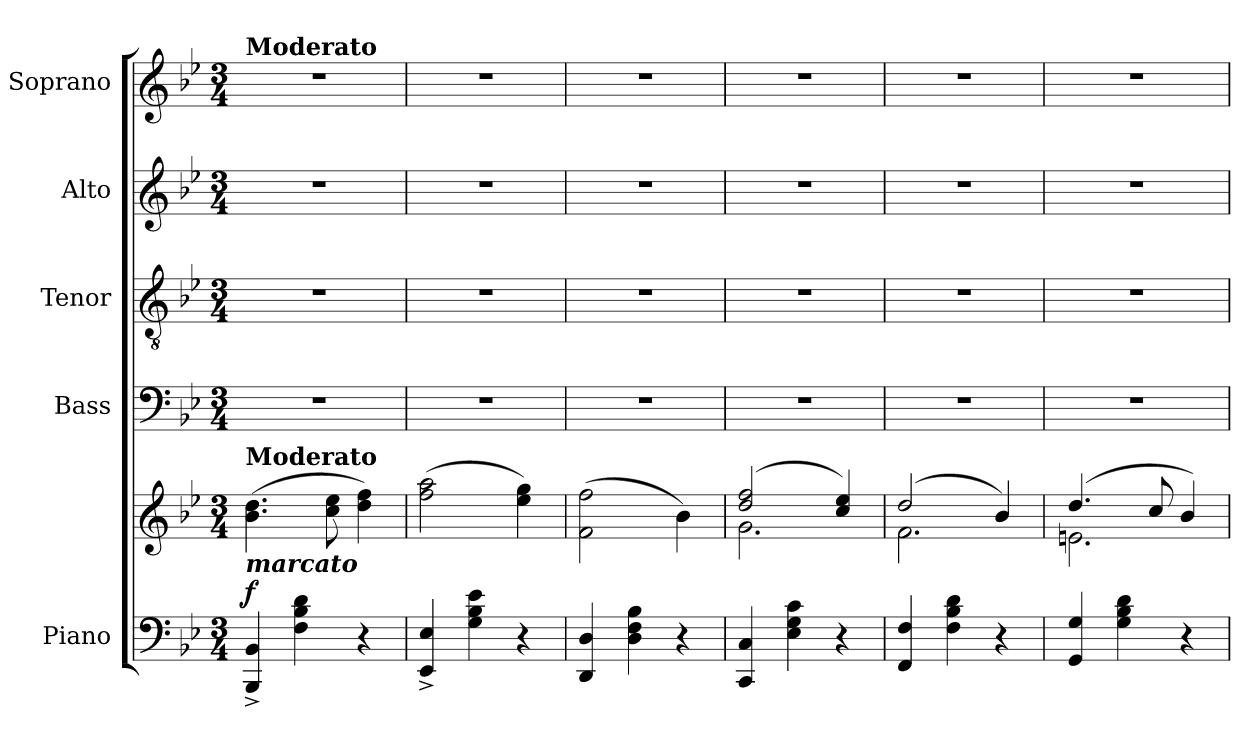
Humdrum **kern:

**kern	**kern	**dynam	**kern	**kern	**kern	**kern
*part5	*part5	*part5	*part4	*part3	*part2	*part1
*staff6	*staff5	*staff5/6	*staff4	*staff3	*staff2	*staff1
*I"Piano	*	*	*I"Bass	*I"Tenor	*I"Alto	*I"Soprano
*I'Pno.	*	*	*I'B.	*I'T.	*I'A.	*I'S.
!!LO:PB:g=z
*clefF4	*clefG2	*	*clefF4	*clefGv2	*clefG2	*clefG2
*	*	*	*	*ITrd7c12	*	*
*k[b-e-]	*k[b-e-]	*	*k[b-e-]	*k[b-e-]	*k[b-e-]	*k[b-e-]
*B-:	*B-:	*	*B-:	*B-:	*B-:	*B-:
*M3/4	*M3/4	*	*M3/4	*M3/4	*M3/4	*M3/4
*MM100	*MM100	*	*MM100	*MM100	*MM100	*MM100
=1	=1	=1	=1	=1	=1	=1
!	!	!	!	!	!	!LO:TX:a:B:t=Moderato
!	!LO:TX:b:Bi:t=marcato	!	!	!	!	!
!	!LO:TX:a:B:t=Moderato	!	!	!	!	!
!	!	!	!LO:N:vis=1	!LO:N:vis=1	!LO:N:vis=1	!LO:N:vis=1
4BBB-i/^ 4BB-i^	(4.b-i\ 4.ddi	f	2.r	2.r	2.r	2.r
4Fi\ 4B-i 4di	.	.	.	.	.	.
.	8cci\ 8ee-i	.	.	.	.	.
4r	4ddi\ 4ffi)	.	.	.	.	.
=2	=2	=2	=2	=2	=2	=2
!	!	!	!LO:N:vis=1	!LO:N:vis=1	!LO:N:vis=1	!LO:N:vis=1
4EE-i/^ 4E-i^	(2ffi\ 2aai	.	2.r	2.r	2.r	2.r
4Gi\ 4B-i 4e-i	.	.	.	.	.	.
4r	4ee-i\ 4ggi)	.	.	.	.	.
=3	=3	=3	=3	=3	=3	=3
!	!	!	!LO:N:vis=1	!LO:N:vis=1	!LO:N:vis=1	!LO:N:vis=1
4DDi/ 4Di	(2fi\ 2ffi	.	2.r	2.r	2.r	2.r
4Di\ 4Fi 4B-i	.	.	.	.	.	.
4r	4b-i\)	.	.	.	.	.
=4	=4	=4	=4	=4	=4	=4
*	*^	*	*	*	*	*
!	!	!	!	!LO:N:vis=1	!LO:N:vis=1	!LO:N:vis=1	!LO:N:vis=1
4CCi/ 4Ci	(2ddi/ 2ffi	2.gi\	.	2.r	2.r	2.r	2.r
4E-i\ 4Gi 4ci	.	.	.	.	.	.	.
4r	4cci/ 4ee-i)	.	.	.	.	.	.
=5	=5	=5	=5	=5	=5	=5	=5
!	!	!	!	!LO:N:vis=1	!LO:N:vis=1	!LO:N:vis=1	!LO:N:vis=1
4FFi/ 4Fi	(2ddi/	2.fi\	.	2.r	2.r	2.r	2.r
4Fi\ 4B-i 4di	.	.	.	.	.	.	.
4r	4b-i/)	.	.	.	.	.	.
=6	=6	=6	=6	=6	=6	=6	=6
!	!	!	!	!LO:N:vis=1	!LO:N:vis=1	!LO:N:vis=1	!LO:N:vis=1
4GGi/ 4Gi	(4.ddi/	2.eni\	.	2.r	2.r	2.r	2.r
4Gi\ 4B-i 4di	.	.	.	.	.	.	.
.	8cci/	.	.	.	.	.	.
4r	4b-i/)	.	.	.	.	.	.
*	*v	*v	*	*	*	*	*
=	=	=	=	=	=	=
*-	*-	*-	*-	*-	*-	*-
